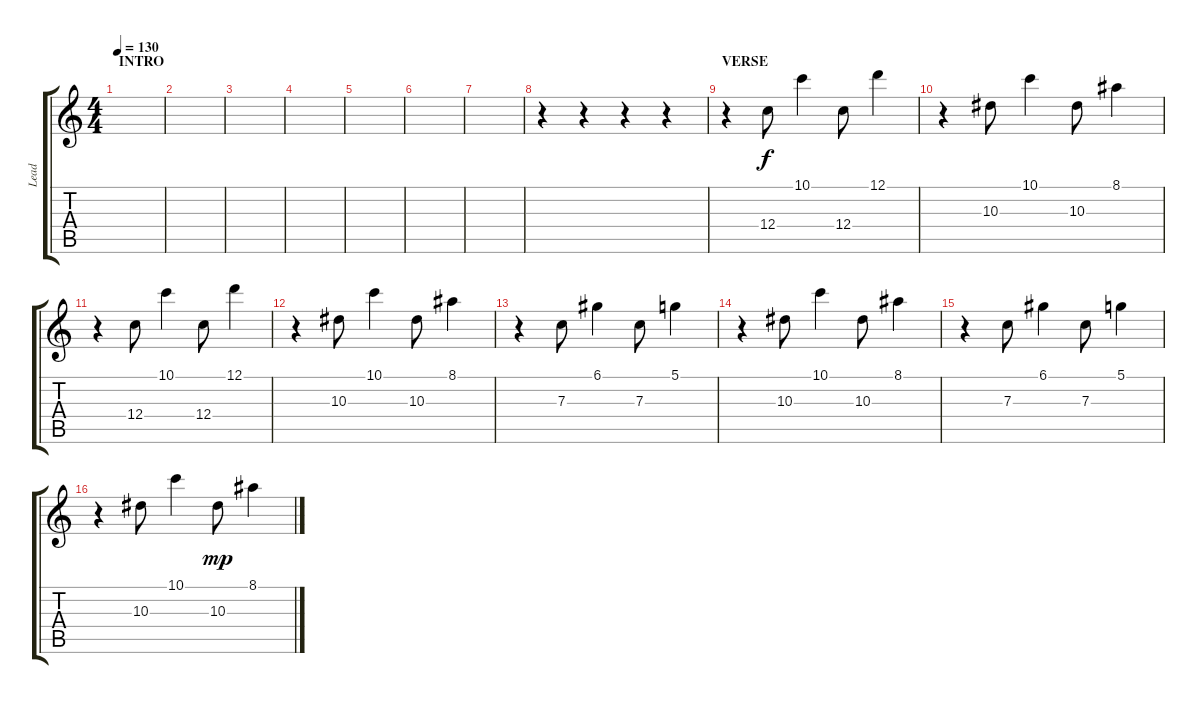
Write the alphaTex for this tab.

\track ("Lead" "Lead") {instrument overdrivenguitar}
\staff {score tabs}
\tuning (D4 A3 F3 C3 G2 C2) {hide}
\ts (4 4)
\section ("" "INTRO")
\tempo 130
\clef g2
\ks c
|
|
|
|
|
|
|
r.4 r.4 r.4 r.4 |
\section ("" "VERSE")
r.4 12.4.8 10.1.4 12.4.8 12.1.4 |
r.4 10.3.8 10.1.4 10.3.8 8.1.4 |
r.4 12.4.8 10.1.4 12.4.8 12.1.4 |
r.4 10.3.8 10.1.4 10.3.8 8.1.4 |
r.4 7.3.8 6.1.4 7.3.8 5.1.4 |
r.4 10.3.8 10.1.4 10.3.8 8.1.4 |
r.4 7.3.8 6.1.4 7.3.8 5.1.4 |
r.4 10.3.8 10.1.4 10.3.8{dy mp} 8.1.4
